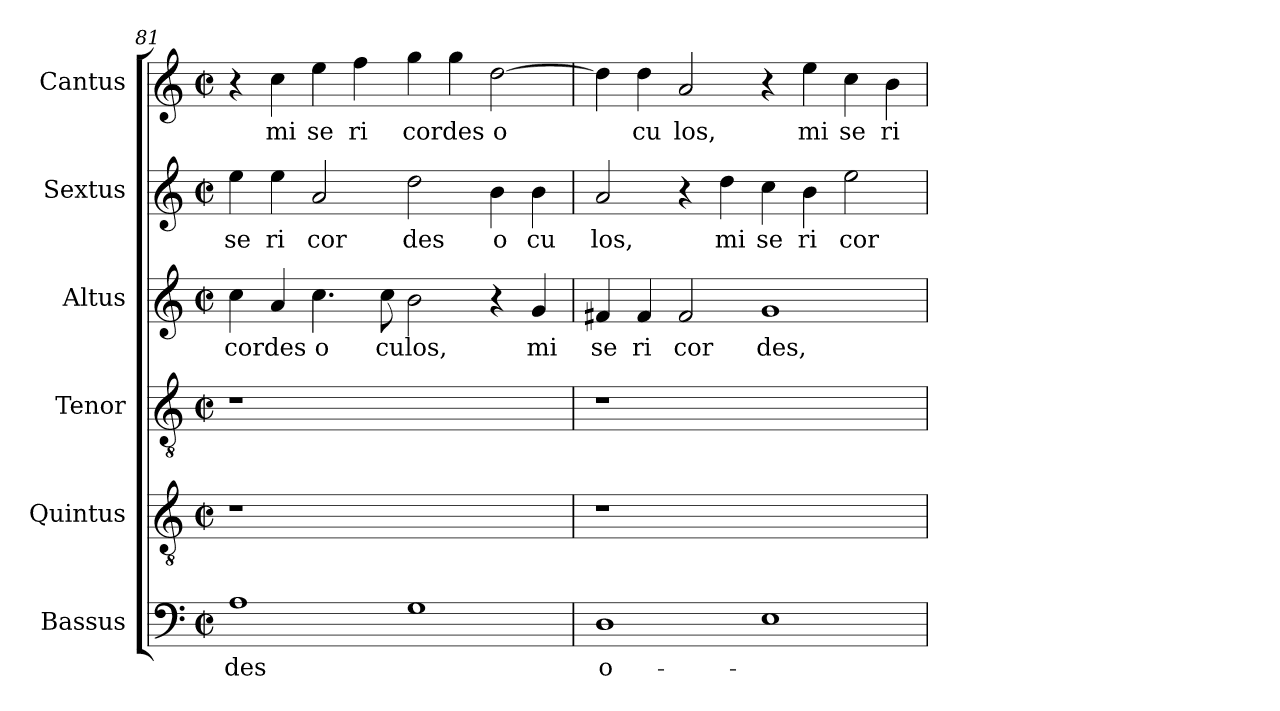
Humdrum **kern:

**kern	**text	**kern	**kern	**kern	**text	**kern	**text	**kern	**text
*part6	*part6	*part5	*part4	*part3	*part3	*part2	*part2	*part1	*part1
*staff6	*staff6	*staff5	*staff4	*staff3	*staff3	*staff2	*staff2	*staff1	*staff1
*I"Bassus	*	*I"Quintus	*I"Tenor	*I"Altus	*	*I"Sextus	*	*I"Cantus	*
*I'Bassus	*	*I'Quintus	*I'Tenor	*I'Altus	*	*I'Sextus	*	*I'Cantus	*
*clefF4	*	*clefGv2	*clefGv2	*clefG2	*	*clefG2	*	*clefG2	*
*M2/2	*	*M2/2	*M2/2	*M2/2	*	*M2/2	*	*M2/2	*
*met(c|)	*	*met(c|)	*met(c|)	*met(c|)	*	*met(c|)	*	*met(c|)	*
=81	=81	=81	=81	=81	=81	=81	=81	=81	=81
!	!LO:LY:b:cj	!	!	!	!LO:LY:b	!	!LO:LY:b:cj	!	!
1A	-des	1r	1r	4cc\	cordes	4ee\	se	4r	.
!	!	!	!	!	!	!	!LO:LY:b:cj	!	!LO:LY:b:cj
.	.	.	.	4a/	.	4ee\	ri	4cc\	mi
!	!	!	!	!	!LO:LY:b:cj	!	!LO:LY:b:cj	!	!LO:LY:b:cj
.	.	.	.	4.cc\	o	2a/	cor	4ee\	se
!	!	!	!	!	!	!	!	!	!LO:LY:b:cj
.	.	.	.	.	.	.	.	4ff\	ri
!	!	!	!	!	!LO:LY:b	!	!	!	!
.	.	.	.	8cc\	culos,	.	.	.	.
!	!	!	!	!	!	!	!LO:LY:b:cj	!	!LO:LY:b
1G	.	1ryy	1ryy	2b\	.	2dd\	des	4gg\	cordes
.	.	.	.	.	.	.	.	4gg\	.
!	!	!	!	!	!	!	!LO:LY:b:cj	!	!LO:LY:b:cj
.	.	.	.	4r	.	4b\	o	[>2dd\	o
!	!	!	!	!	!LO:LY:b:cj	!	!LO:LY:b:cj	!	!
.	.	.	.	4g/	mi	4b\	cu	.	.
=82	=82	=82	=82	=82	=82	=82	=82	=82	=82
!	!LO:LY:b:rj	!	!	!	!LO:LY:b:cj	!	!LO:LY:b:cj	!	!
1D	o-	1r	1r	4f#X/	se	2a/	los,	4dd\]	.
!	!	!	!	!	!LO:LY:b:cj	!	!	!	!LO:LY:b:cj
.	.	.	.	4f#/	ri	.	.	4dd\	cu
!	!	!	!	!	!LO:LY:b:cj	!	!	!	!LO:LY:b:cj
.	.	.	.	2f#/	cor	4r	.	2a/	los,
!	!	!	!	!	!	!	!LO:LY:b:cj	!	!
.	.	.	.	.	.	4dd\	mi	.	.
!	!	!	!	!	!LO:LY:b:cj	!	!LO:LY:b:cj	!	!
1E	.	1ryy	1ryy	1g	des,	4cc\	se	4r	.
!	!	!	!	!	!	!	!LO:LY:b:cj	!	!LO:LY:b:cj
.	.	.	.	.	.	4b\	ri	4ee\	mi
!	!	!	!	!	!	!	!LO:LY:b:cj	!	!LO:LY:b:cj
.	.	.	.	.	.	2ee\	cor	4cc\	se
!	!	!	!	!	!	!	!	!	!LO:LY:b:cj
.	.	.	.	.	.	.	.	4b\	ri
=	=	=	=	=	=	=	=	=	=
*-	*-	*-	*-	*-	*-	*-	*-	*-	*-
